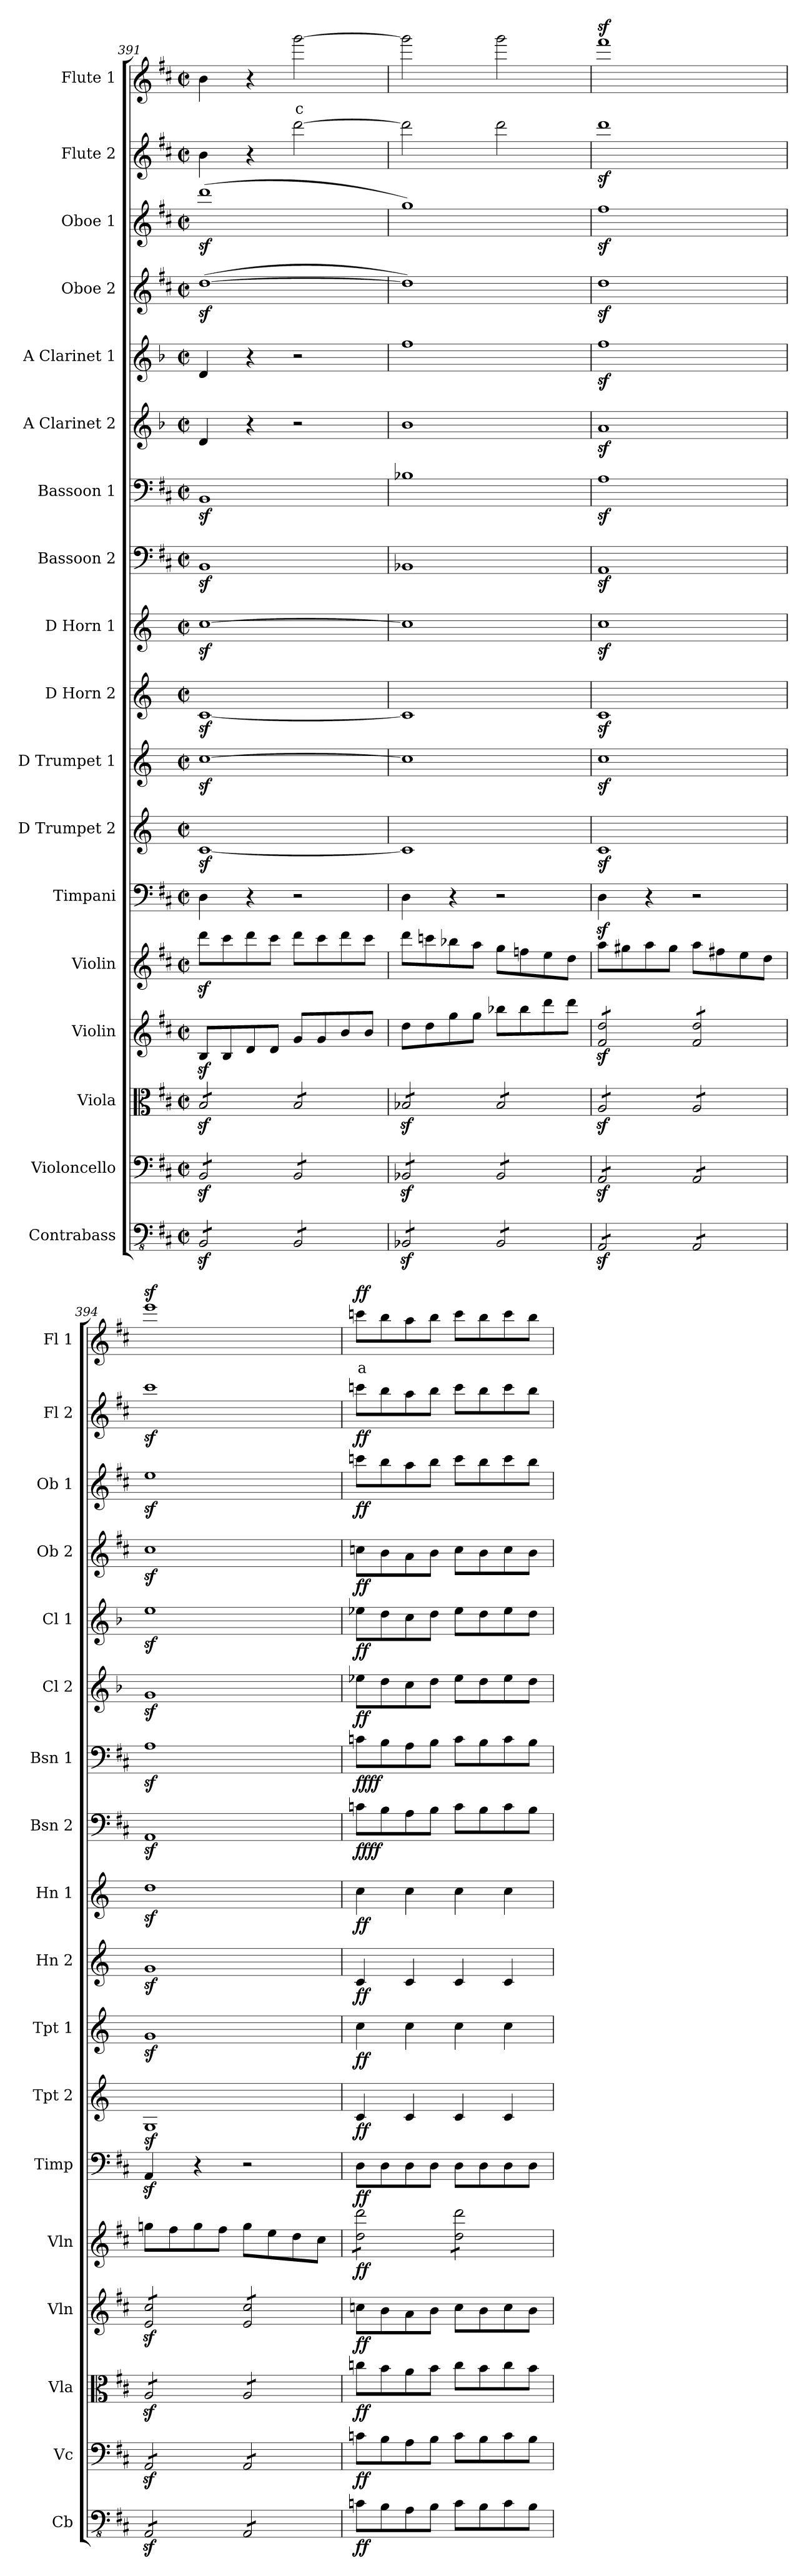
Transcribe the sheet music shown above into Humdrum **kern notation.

**kern	**dynam	**kern	**dynam	**kern	**dynam	**kern	**dynam	**kern	**dynam	**kern	**dynam	**kern	**dynam	**kern	**dynam	**kern	**dynam	**kern	**dynam	**kern	**dynam	**kern	**dynam	**kern	**dynam	**kern	**dynam	**kern	**dynam	**kern	**dynam	**kern	**dynam	**kern	**text	**dynam
*part18	*part18	*part17	*part17	*part16	*part16	*part15	*part15	*part14	*part14	*part13	*part13	*part12	*part12	*part11	*part11	*part10	*part10	*part9	*part9	*part8	*part8	*part7	*part7	*part6	*part6	*part5	*part5	*part4	*part4	*part3	*part3	*part2	*part2	*part1	*part1	*part1
*staff18	*staff18	*staff17	*staff17	*staff16	*staff16	*staff15	*staff15	*staff14	*staff14	*staff13	*staff13	*staff12	*staff12	*staff11	*staff11	*staff10	*staff10	*staff9	*staff9	*staff8	*staff8	*staff7	*staff7	*staff6	*staff6	*staff5	*staff5	*staff4	*staff4	*staff3	*staff3	*staff2	*staff2	*staff1	*staff1	*staff1
*I"Contrabass	*	*I"Violoncello	*	*I"Viola	*	*I"Violin	*	*I"Violin	*	*I"Timpani	*	*I"D Trumpet 2	*	*I"D Trumpet 1	*	*I"D Horn 2	*	*I"D Horn 1	*	*I"Bassoon 2	*	*I"Bassoon 1	*	*I"A Clarinet 2	*	*I"A Clarinet 1	*	*I"Oboe 2	*	*I"Oboe 1	*	*I"Flute 2	*	*I"Flute 1	*	*
*I'Cb	*	*I'Vc	*	*I'Vla	*	*I'Vln	*	*I'Vln	*	*I'Timp	*	*I'Tpt 2	*	*I'Tpt 1	*	*I'Hn 2	*	*I'Hn 1	*	*I'Bsn 2	*	*I'Bsn 1	*	*I'Cl 2	*	*I'Cl 1	*	*I'Ob 2	*	*I'Ob 1	*	*I'Fl 2	*	*I'Fl 1	*	*
*clefFv4	*	*clefF4	*	*clefC3	*	*clefG2	*	*clefG2	*	*clefF4	*	*clefG2	*	*clefG2	*	*clefG2	*	*clefG2	*	*clefF4	*	*clefF4	*	*clefG2	*	*clefG2	*	*clefG2	*	*clefG2	*	*clefG2	*	*clefG2	*	*
*	*	*	*	*	*	*	*	*	*	*	*	*ITrd-1c-2	*	*ITrd-1c-2	*	*ITrd6c10	*	*ITrd6c10	*	*	*	*	*	*ITrd2c3	*	*ITrd2c3	*	*	*	*	*	*	*	*	*	*
*k[f#c#]	*	*k[f#c#]	*	*k[f#c#]	*	*k[f#c#]	*	*k[f#c#]	*	*k[f#c#]	*	*k[f#c#]	*	*k[f#c#]	*	*k[f#c#]	*	*k[f#c#]	*	*k[f#c#]	*	*k[f#c#]	*	*k[f#c#]	*	*k[f#c#]	*	*k[f#c#]	*	*k[f#c#]	*	*k[f#c#]	*	*k[f#c#]	*	*
*M2/2	*	*M2/2	*	*M2/2	*	*M2/2	*	*M2/2	*	*M2/2	*	*M2/2	*	*M2/2	*	*M2/2	*	*M2/2	*	*M2/2	*	*M2/2	*	*M2/2	*	*M2/2	*	*M2/2	*	*M2/2	*	*M2/2	*	*M2/2	*	*
*met(c|)	*	*met(c|)	*	*met(c|)	*	*met(c|)	*	*met(c|)	*	*met(c|)	*	*met(c|)	*	*met(c|)	*	*met(c|)	*	*met(c|)	*	*met(c|)	*	*met(c|)	*	*met(c|)	*	*met(c|)	*	*met(c|)	*	*met(c|)	*	*met(c|)	*	*met(c|)	*	*
=391	=391	=391	=391	=391	=391	=391	=391	=391	=391	=391	=391	=391	=391	=391	=391	=391	=391	=391	=391	=391	=391	=391	=391	=391	=391	=391	=391	=391	=391	=391	=391	=391	=391	=391	=391	=391
*tremolo	*	*	*	*	*	*	*	*	*	*	*	*	*	*	*	*	*	*	*	*	*	*	*	*	*	*	*	*	*	*	*	*	*	*	*	*
*	*	*tremolo	*	*	*	*	*	*	*	*	*	*	*	*	*	*	*	*	*	*	*	*	*	*	*	*	*	*	*	*	*	*	*	*	*	*
*	*	*	*	*tremolo	*	*	*	*	*	*	*	*	*	*	*	*	*	*	*	*	*	*	*	*	*	*	*	*	*	*	*	*	*	*	*	*
8BBBz</L	.	8BBz</L	.	8Bz</L	.	8Bz</L	.	8dddz<\L	.	4D\	.	[1dz<	.	[1ddz<	.	[1Dz<	.	[1dz<	.	1BBz<	.	1BBz<	.	4B/	.	4B/	.	(<[1ddz<	.	(>1dddz<	.	4b\	.	4b\	.	.
8BBBz</	.	8BBz</	.	8Bz</	.	8B/	.	8ccc#\	.	.	.	.	.	.	.	.	.	.	.	.	.	.	.	.	.	.	.	.	.	.	.	.	.	.	.	.
8BBBz</	.	8BBz</	.	8Bz</	.	8d/	.	8ddd\	.	4r	.	.	.	.	.	.	.	.	.	.	.	.	.	4r	.	4r	.	.	.	.	.	4r	.	4r	.	.
8BBBz</J	.	8BBz</J	.	8Bz</J	.	8d/J	.	8ccc#\J	.	.	.	.	.	.	.	.	.	.	.	.	.	.	.	.	.	.	.	.	.	.	.	.	.	.	.	.
!	!	!	!	!	!	!	!	!	!	!	!	!	!	!	!	!	!	!	!	!	!	!	!	!	!	!	!	!	!	!	!	!	!	!	!LO:LY:b:color=#FF0000	!
8BBB/L	.	8BB/L	.	8B/L	.	8g/L	.	8ddd\L	.	2r	.	.	.	.	.	.	.	.	.	.	.	.	.	2r	.	2r	.	.	.	.	.	[2ddd\	.	[2ggg\	c	.
8BBB/	.	8BB/	.	8B/	.	8g/	.	8ccc#\	.	.	.	.	.	.	.	.	.	.	.	.	.	.	.	.	.	.	.	.	.	.	.	.	.	.	.	.
8BBB/	.	8BB/	.	8B/	.	8b/	.	8ddd\	.	.	.	.	.	.	.	.	.	.	.	.	.	.	.	.	.	.	.	.	.	.	.	.	.	.	.	.
8BBB/J	.	8BB/J	.	8B/J	.	8b/J	.	8ccc#\J	.	.	.	.	.	.	.	.	.	.	.	.	.	.	.	.	.	.	.	.	.	.	.	.	.	.	.	.
=392	=392	=392	=392	=392	=392	=392	=392	=392	=392	=392	=392	=392	=392	=392	=392	=392	=392	=392	=392	=392	=392	=392	=392	=392	=392	=392	=392	=392	=392	=392	=392	=392	=392	=392	=392	=392
8BBB-Xz</L	.	8BB-Xz</L	.	8B-Xz</L	.	8dd\L	.	8ddd\L	.	4D\	.	1d]	.	1dd]	.	1D]	.	1d]	.	1BB-X	.	1B-X	.	1g	.	1dd	.	1dd])	.	1gg)	.	2ddd\]	.	2ggg\]	.	.
8BBB-Xz</	.	8BB-Xz</	.	8B-Xz</	.	8dd\	.	8cccn\	.	.	.	.	.	.	.	.	.	.	.	.	.	.	.	.	.	.	.	.	.	.	.	.	.	.	.	.
8BBB-Xz</	.	8BB-Xz</	.	8B-Xz</	.	8gg\	.	8bb-X\	.	4r	.	.	.	.	.	.	.	.	.	.	.	.	.	.	.	.	.	.	.	.	.	.	.	.	.	.
8BBB-Xz</J	.	8BB-Xz</J	.	8B-Xz</J	.	8gg\J	.	8aa\J	.	.	.	.	.	.	.	.	.	.	.	.	.	.	.	.	.	.	.	.	.	.	.	.	.	.	.	.
8BBB-/L	.	8BB-/L	.	8B-/L	.	8bb-X\L	.	8gg\L	.	2r	.	.	.	.	.	.	.	.	.	.	.	.	.	.	.	.	.	.	.	.	.	2ddd\	.	2ggg\	.	.
8BBB-/	.	8BB-/	.	8B-/	.	8bb-\	.	8ffn\	.	.	.	.	.	.	.	.	.	.	.	.	.	.	.	.	.	.	.	.	.	.	.	.	.	.	.	.
8BBB-/	.	8BB-/	.	8B-/	.	8ddd\	.	8ee\	.	.	.	.	.	.	.	.	.	.	.	.	.	.	.	.	.	.	.	.	.	.	.	.	.	.	.	.
8BBB-/J	.	8BB-/J	.	8B-/J	.	8ddd\J	.	8dd\J	.	.	.	.	.	.	.	.	.	.	.	.	.	.	.	.	.	.	.	.	.	.	.	.	.	.	.	.
=393	=393	=393	=393	=393	=393	=393	=393	=393	=393	=393	=393	=393	=393	=393	=393	=393	=393	=393	=393	=393	=393	=393	=393	=393	=393	=393	=393	=393	=393	=393	=393	=393	=393	=393	=393	=393
*	*	*	*	*	*	*tremolo	*	*	*	*	*	*	*	*	*	*	*	*	*	*	*	*	*	*	*	*	*	*	*	*	*	*	*	*	*	*
8AAAz</L	.	8AAz</L	.	8Az</L	.	8f#/z< 8dd/z<L	.	8aa\L	.	4Dz<\	.	1dz<	.	1ddz<	.	1Dz<	.	1dz<	.	1AAz<	.	1Az<	.	1f#z<	.	1ddz<	.	1ddz<	.	1ff#z<	.	1dddz<	.	1fff#z<	.	.
8AAAz</	.	8AAz</	.	8Az</	.	8f#/z< 8dd/z<	.	8gg#X\	.	.	.	.	.	.	.	.	.	.	.	.	.	.	.	.	.	.	.	.	.	.	.	.	.	.	.	.
8AAAz</	.	8AAz</	.	8Az</	.	8f#/z< 8dd/z<	.	8aa\	.	4r	.	.	.	.	.	.	.	.	.	.	.	.	.	.	.	.	.	.	.	.	.	.	.	.	.	.
8AAAz</J	.	8AAz</J	.	8Az</J	.	8f#/z< 8dd/z<J	.	8gg#\J	.	.	.	.	.	.	.	.	.	.	.	.	.	.	.	.	.	.	.	.	.	.	.	.	.	.	.	.
8AAA/L	.	8AA/L	.	8A/L	.	8f#/ 8dd/L	.	8aa\L	.	2r	.	.	.	.	.	.	.	.	.	.	.	.	.	.	.	.	.	.	.	.	.	.	.	.	.	.
8AAA/	.	8AA/	.	8A/	.	8f#/ 8dd/	.	8ff#X\	.	.	.	.	.	.	.	.	.	.	.	.	.	.	.	.	.	.	.	.	.	.	.	.	.	.	.	.
8AAA/	.	8AA/	.	8A/	.	8f#/ 8dd/	.	8ee\	.	.	.	.	.	.	.	.	.	.	.	.	.	.	.	.	.	.	.	.	.	.	.	.	.	.	.	.
8AAA/J	.	8AA/J	.	8A/J	.	8f#/ 8dd/J	.	8dd\J	.	.	.	.	.	.	.	.	.	.	.	.	.	.	.	.	.	.	.	.	.	.	.	.	.	.	.	.
!!LO:PB:g=z
=394	=394	=394	=394	=394	=394	=394	=394	=394	=394	=394	=394	=394	=394	=394	=394	=394	=394	=394	=394	=394	=394	=394	=394	=394	=394	=394	=394	=394	=394	=394	=394	=394	=394	=394	=394	=394
8AAAz</L	.	8AAz</L	.	8Az</L	.	8e/z< 8cc#/z<L	.	8ggn\L	.	4AAz</	.	1Az<	.	1az<	.	1Az<	.	1ez<	.	1AAz<	.	1Az<	.	1ez<	.	1cc#z<	.	1cc#z<	.	1eez<	.	1ccc#z<	.	1eeez<	.	.
8AAAz</	.	8AAz</	.	8Az</	.	8e/z< 8cc#/z<	.	8ff#\	.	.	.	.	.	.	.	.	.	.	.	.	.	.	.	.	.	.	.	.	.	.	.	.	.	.	.	.
8AAAz</	.	8AAz</	.	8Az</	.	8e/z< 8cc#/z<	.	8gg\	.	4r	.	.	.	.	.	.	.	.	.	.	.	.	.	.	.	.	.	.	.	.	.	.	.	.	.	.
8AAAz</J	.	8AAz</J	.	8Az</J	.	8e/z< 8cc#/z<J	.	8ff#\J	.	.	.	.	.	.	.	.	.	.	.	.	.	.	.	.	.	.	.	.	.	.	.	.	.	.	.	.
8AAA/L	.	8AA/L	.	8A/L	.	8e/ 8cc#/L	.	8gg\L	.	2r	.	.	.	.	.	.	.	.	.	.	.	.	.	.	.	.	.	.	.	.	.	.	.	.	.	.
8AAA/	.	8AA/	.	8A/	.	8e/ 8cc#/	.	8ee\	.	.	.	.	.	.	.	.	.	.	.	.	.	.	.	.	.	.	.	.	.	.	.	.	.	.	.	.
8AAA/	.	8AA/	.	8A/	.	8e/ 8cc#/	.	8dd\	.	.	.	.	.	.	.	.	.	.	.	.	.	.	.	.	.	.	.	.	.	.	.	.	.	.	.	.
8AAA/J	.	8AA/J	.	8A/J	.	8e/ 8cc#/J	.	8cc#\J	.	.	.	.	.	.	.	.	.	.	.	.	.	.	.	.	.	.	.	.	.	.	.	.	.	.	.	.
*	*	*	*	*	*	*Xtremolo	*	*	*	*	*	*	*	*	*	*	*	*	*	*	*	*	*	*	*	*	*	*	*	*	*	*	*	*	*	*
*	*	*	*	*Xtremolo	*	*	*	*	*	*	*	*	*	*	*	*	*	*	*	*	*	*	*	*	*	*	*	*	*	*	*	*	*	*	*	*
*	*	*Xtremolo	*	*	*	*	*	*	*	*	*	*	*	*	*	*	*	*	*	*	*	*	*	*	*	*	*	*	*	*	*	*	*	*	*	*
*Xtremolo	*	*	*	*	*	*	*	*	*	*	*	*	*	*	*	*	*	*	*	*	*	*	*	*	*	*	*	*	*	*	*	*	*	*	*	*
=395	=395	=395	=395	=395	=395	=395	=395	=395	=395	=395	=395	=395	=395	=395	=395	=395	=395	=395	=395	=395	=395	=395	=395	=395	=395	=395	=395	=395	=395	=395	=395	=395	=395	=395	=395	=395
!	!LO:DY:b	!	!LO:DY:b	!	!LO:DY:b	!	!LO:DY:b	!	!LO:DY:b	!	!LO:DY:b	!	!LO:DY:b	!	!LO:DY:b	!	!LO:DY:b	!	!LO:DY:b	!	!LO:DY:b	!	!	!	!	!	!	!	!	!	!	!	!	!	!LO:LY:b:color=#FF0000	!
!	!	!	!	!	!	!	!	!	!	!	!	!	!	!	!	!	!	!	!	!	!LO:DY:n=1:b	!	!LO:DY:b	!	!	!	!	!	!	!	!	!	!	!	!	!
!	!	!	!	!	!	!	!	!	!	!	!	!	!	!	!	!	!	!	!	!	!	!	!LO:DY:n=1:b	!	!LO:DY:b	!	!LO:DY:b	!	!LO:DY:b	!	!LO:DY:b	!	!LO:DY:b	!	!	!LO:DY:b
*	*	*	*	*	*	*	*	*tremolo	*	*	*	*	*	*	*	*	*	*	*	*	*	*	*	*	*	*	*	*	*	*	*	*	*	*	*	*
8Cn\L	ff	8cn\L	ff	8ccn\L	ff	8ccn\L	ff	8dd\ 8ddd\L	ff	8D\L	ff	4d/	ff	4dd\	ff	4D/	ff	4d\	ff	8cn\L	ff ff	8cn\L	ff ff	8ccn\L	ff	8ccn\L	ff	8ccn\L	ff	8cccn\L	ff	8cccn\L	ff	8cccn\L	a	ff
8BB\	.	8B\	.	8b\	.	8b\	.	8dd\ 8ddd\	.	8D\	.	.	.	.	.	.	.	.	.	8B\	.	8B\	.	8b\	.	8b\	.	8b\	.	8bb\	.	8bb\	.	8bb\	.	.
8AA\	.	8A\	.	8a\	.	8a\	.	8dd\ 8ddd\	.	8D\	.	4d/	.	4dd\	.	4D/	.	4d\	.	8A\	.	8A\	.	8a\	.	8a\	.	8a\	.	8aa\	.	8aa\	.	8aa\	.	.
8BB\J	.	8B\J	.	8b\J	.	8b\J	.	8dd\ 8ddd\J	.	8D\J	.	.	.	.	.	.	.	.	.	8B\J	.	8B\J	.	8b\J	.	8b\J	.	8b\J	.	8bb\J	.	8bb\J	.	8bb\J	.	.
8C\L	.	8c\L	.	8cc\L	.	8cc\L	.	8dd\ 8ddd\L	.	8D\L	.	4d/	.	4dd\	.	4D/	.	4d\	.	8c\L	.	8c\L	.	8cc\L	.	8cc\L	.	8cc\L	.	8ccc\L	.	8ccc\L	.	8ccc\L	.	.
8BB\	.	8B\	.	8b\	.	8b\	.	8dd\ 8ddd\	.	8D\	.	.	.	.	.	.	.	.	.	8B\	.	8B\	.	8b\	.	8b\	.	8b\	.	8bb\	.	8bb\	.	8bb\	.	.
8C\	.	8c\	.	8cc\	.	8cc\	.	8dd\ 8ddd\	.	8D\	.	4d/	.	4dd\	.	4D/	.	4d\	.	8c\	.	8c\	.	8cc\	.	8cc\	.	8cc\	.	8ccc\	.	8ccc\	.	8ccc\	.	.
8BB\J	.	8B\J	.	8b\J	.	8b\J	.	8dd\ 8ddd\J	.	8D\J	.	.	.	.	.	.	.	.	.	8B\J	.	8B\J	.	8b\J	.	8b\J	.	8b\J	.	8bb\J	.	8bb\J	.	8bb\J	.	.
*	*	*	*	*	*	*	*	*Xtremolo	*	*	*	*	*	*	*	*	*	*	*	*	*	*	*	*	*	*	*	*	*	*	*	*	*	*	*	*
=	=	=	=	=	=	=	=	=	=	=	=	=	=	=	=	=	=	=	=	=	=	=	=	=	=	=	=	=	=	=	=	=	=	=	=	=
*-	*-	*-	*-	*-	*-	*-	*-	*-	*-	*-	*-	*-	*-	*-	*-	*-	*-	*-	*-	*-	*-	*-	*-	*-	*-	*-	*-	*-	*-	*-	*-	*-	*-	*-	*-	*-
